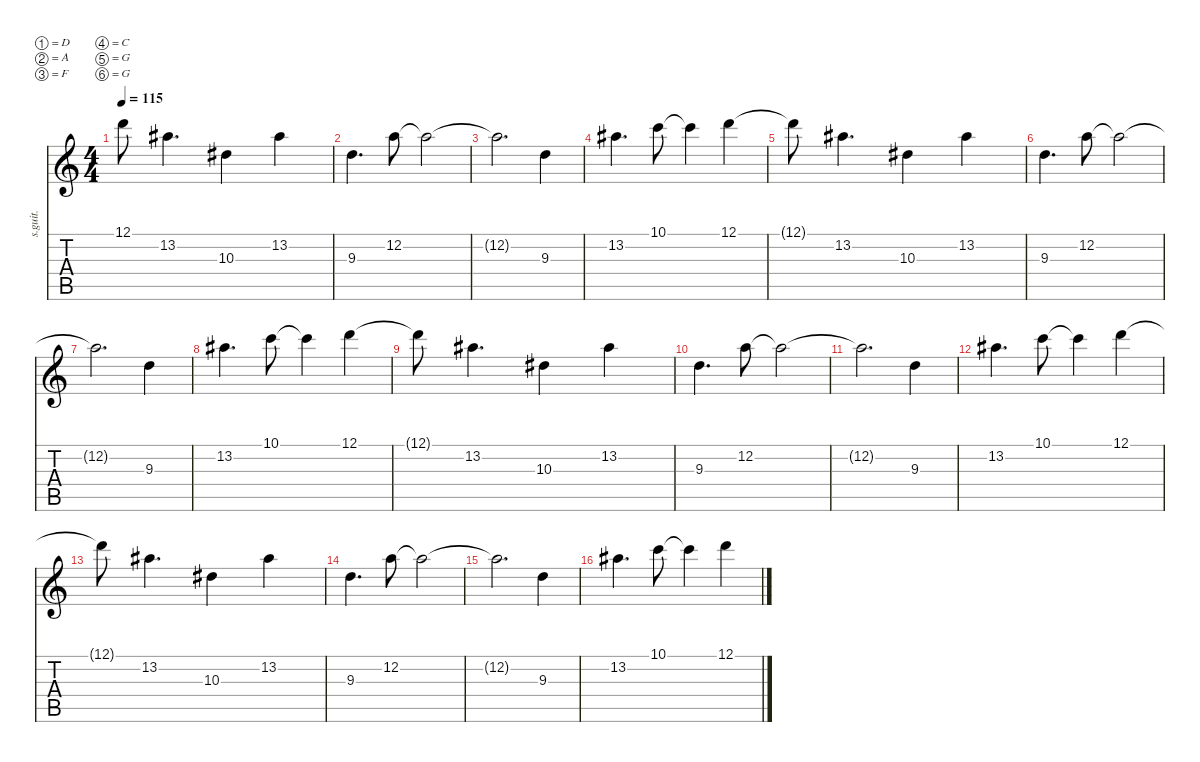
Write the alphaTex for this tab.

\defaultSystemsLayout 4
\hideDynamics
\bracketExtendMode nobrackets
\track ("Rythm Guitar 1 (w/solo)" "s.guit.") {instrument distortionguitar}
\staff {score tabs}
\tuning (D4 A3 F3 C3 G2 G1)
\ts (4 4)
\tempo 115
\clef g2
\ks c
12.1{t}.8{lyrics (0 "") lyrics (1 "") lyrics (2 "") lyrics (3 "") lyrics (4 "") dy f} 13.2{acc #}.4{d lyrics (0 "") lyrics (1 "") lyrics (2 "") lyrics (3 "") lyrics (4 "")} 10.3{acc #}.4{lyrics (0 "") lyrics (1 "") lyrics (2 "") lyrics (3 "") lyrics (4 "")} 13.2{acc #}.4{lyrics (0 "") lyrics (1 "") lyrics (2 "") lyrics (3 "") lyrics (4 "")} |
9.3.4{d lyrics (0 "") lyrics (1 "") lyrics (2 "") lyrics (3 "") lyrics (4 "")} 12.2.8{lyrics (0 "") lyrics (1 "") lyrics (2 "") lyrics (3 "") lyrics (4 "")} 12.2{t}.2{lyrics (0 "") lyrics (1 "") lyrics (2 "") lyrics (3 "") lyrics (4 "")} |
12.2{t}.2{d lyrics (0 "") lyrics (1 "") lyrics (2 "") lyrics (3 "") lyrics (4 "")} 9.3.4{lyrics (0 "") lyrics (1 "") lyrics (2 "") lyrics (3 "") lyrics (4 "")} |
13.2{acc #}.4{d lyrics (0 "") lyrics (1 "") lyrics (2 "") lyrics (3 "") lyrics (4 "")} 10.1.8{lyrics (0 "") lyrics (1 "") lyrics (2 "") lyrics (3 "") lyrics (4 "")} 10.1{t}.4{lyrics (0 "") lyrics (1 "") lyrics (2 "") lyrics (3 "") lyrics (4 "")} 12.1.4{lyrics (0 "") lyrics (1 "") lyrics (2 "") lyrics (3 "") lyrics (4 "")} |
12.1{t}.8{lyrics (0 "") lyrics (1 "") lyrics (2 "") lyrics (3 "") lyrics (4 "")} 13.2{acc #}.4{d lyrics (0 "") lyrics (1 "") lyrics (2 "") lyrics (3 "") lyrics (4 "")} 10.3{acc #}.4{lyrics (0 "") lyrics (1 "") lyrics (2 "") lyrics (3 "") lyrics (4 "")} 13.2{acc #}.4{lyrics (0 "") lyrics (1 "") lyrics (2 "") lyrics (3 "") lyrics (4 "")} |
9.3.4{d lyrics (0 "") lyrics (1 "") lyrics (2 "") lyrics (3 "") lyrics (4 "")} 12.2.8{lyrics (0 "") lyrics (1 "") lyrics (2 "") lyrics (3 "") lyrics (4 "")} 12.2{t}.2{lyrics (0 "") lyrics (1 "") lyrics (2 "") lyrics (3 "") lyrics (4 "")} |
12.2{t}.2{d lyrics (0 "") lyrics (1 "") lyrics (2 "") lyrics (3 "") lyrics (4 "")} 9.3.4{lyrics (0 "") lyrics (1 "") lyrics (2 "") lyrics (3 "") lyrics (4 "")} |
13.2{acc #}.4{d lyrics (0 "") lyrics (1 "") lyrics (2 "") lyrics (3 "") lyrics (4 "")} 10.1.8{lyrics (0 "") lyrics (1 "") lyrics (2 "") lyrics (3 "") lyrics (4 "")} 10.1{t}.4{lyrics (0 "") lyrics (1 "") lyrics (2 "") lyrics (3 "") lyrics (4 "")} 12.1.4{lyrics (0 "") lyrics (1 "") lyrics (2 "") lyrics (3 "") lyrics (4 "")} |
12.1{t}.8{lyrics (0 "") lyrics (1 "") lyrics (2 "") lyrics (3 "") lyrics (4 "")} 13.2{acc #}.4{d lyrics (0 "") lyrics (1 "") lyrics (2 "") lyrics (3 "") lyrics (4 "")} 10.3{acc #}.4{lyrics (0 "") lyrics (1 "") lyrics (2 "") lyrics (3 "") lyrics (4 "")} 13.2{acc #}.4{lyrics (0 "") lyrics (1 "") lyrics (2 "") lyrics (3 "") lyrics (4 "")} |
9.3.4{d lyrics (0 "") lyrics (1 "") lyrics (2 "") lyrics (3 "") lyrics (4 "")} 12.2.8{lyrics (0 "") lyrics (1 "") lyrics (2 "") lyrics (3 "") lyrics (4 "")} 12.2{t}.2{lyrics (0 "") lyrics (1 "") lyrics (2 "") lyrics (3 "") lyrics (4 "")} |
12.2{t}.2{d lyrics (0 "") lyrics (1 "") lyrics (2 "") lyrics (3 "") lyrics (4 "")} 9.3.4{lyrics (0 "") lyrics (1 "") lyrics (2 "") lyrics (3 "") lyrics (4 "")} |
13.2{acc #}.4{d lyrics (0 "") lyrics (1 "") lyrics (2 "") lyrics (3 "") lyrics (4 "")} 10.1.8{lyrics (0 "") lyrics (1 "") lyrics (2 "") lyrics (3 "") lyrics (4 "")} 10.1{t}.4{lyrics (0 "") lyrics (1 "") lyrics (2 "") lyrics (3 "") lyrics (4 "")} 12.1.4{lyrics (0 "") lyrics (1 "") lyrics (2 "") lyrics (3 "") lyrics (4 "")} |
12.1{t}.8{lyrics (0 "") lyrics (1 "") lyrics (2 "") lyrics (3 "") lyrics (4 "")} 13.2{acc #}.4{d lyrics (0 "") lyrics (1 "") lyrics (2 "") lyrics (3 "") lyrics (4 "")} 10.3{acc #}.4{lyrics (0 "") lyrics (1 "") lyrics (2 "") lyrics (3 "") lyrics (4 "")} 13.2{acc #}.4{lyrics (0 "") lyrics (1 "") lyrics (2 "") lyrics (3 "") lyrics (4 "")} |
9.3.4{d lyrics (0 "") lyrics (1 "") lyrics (2 "") lyrics (3 "") lyrics (4 "")} 12.2.8{lyrics (0 "") lyrics (1 "") lyrics (2 "") lyrics (3 "") lyrics (4 "")} 12.2{t}.2{lyrics (0 "") lyrics (1 "") lyrics (2 "") lyrics (3 "") lyrics (4 "")} |
12.2{t}.2{d lyrics (0 "") lyrics (1 "") lyrics (2 "") lyrics (3 "") lyrics (4 "")} 9.3.4{lyrics (0 "") lyrics (1 "") lyrics (2 "") lyrics (3 "") lyrics (4 "")} |
13.2{acc #}.4{d lyrics (0 "") lyrics (1 "") lyrics (2 "") lyrics (3 "") lyrics (4 "")} 10.1.8{lyrics (0 "") lyrics (1 "") lyrics (2 "") lyrics (3 "") lyrics (4 "")} 10.1{t}.4{lyrics (0 "") lyrics (1 "") lyrics (2 "") lyrics (3 "") lyrics (4 "")} 12.1.4{lyrics (0 "") lyrics (1 "") lyrics (2 "") lyrics (3 "") lyrics (4 "")}
